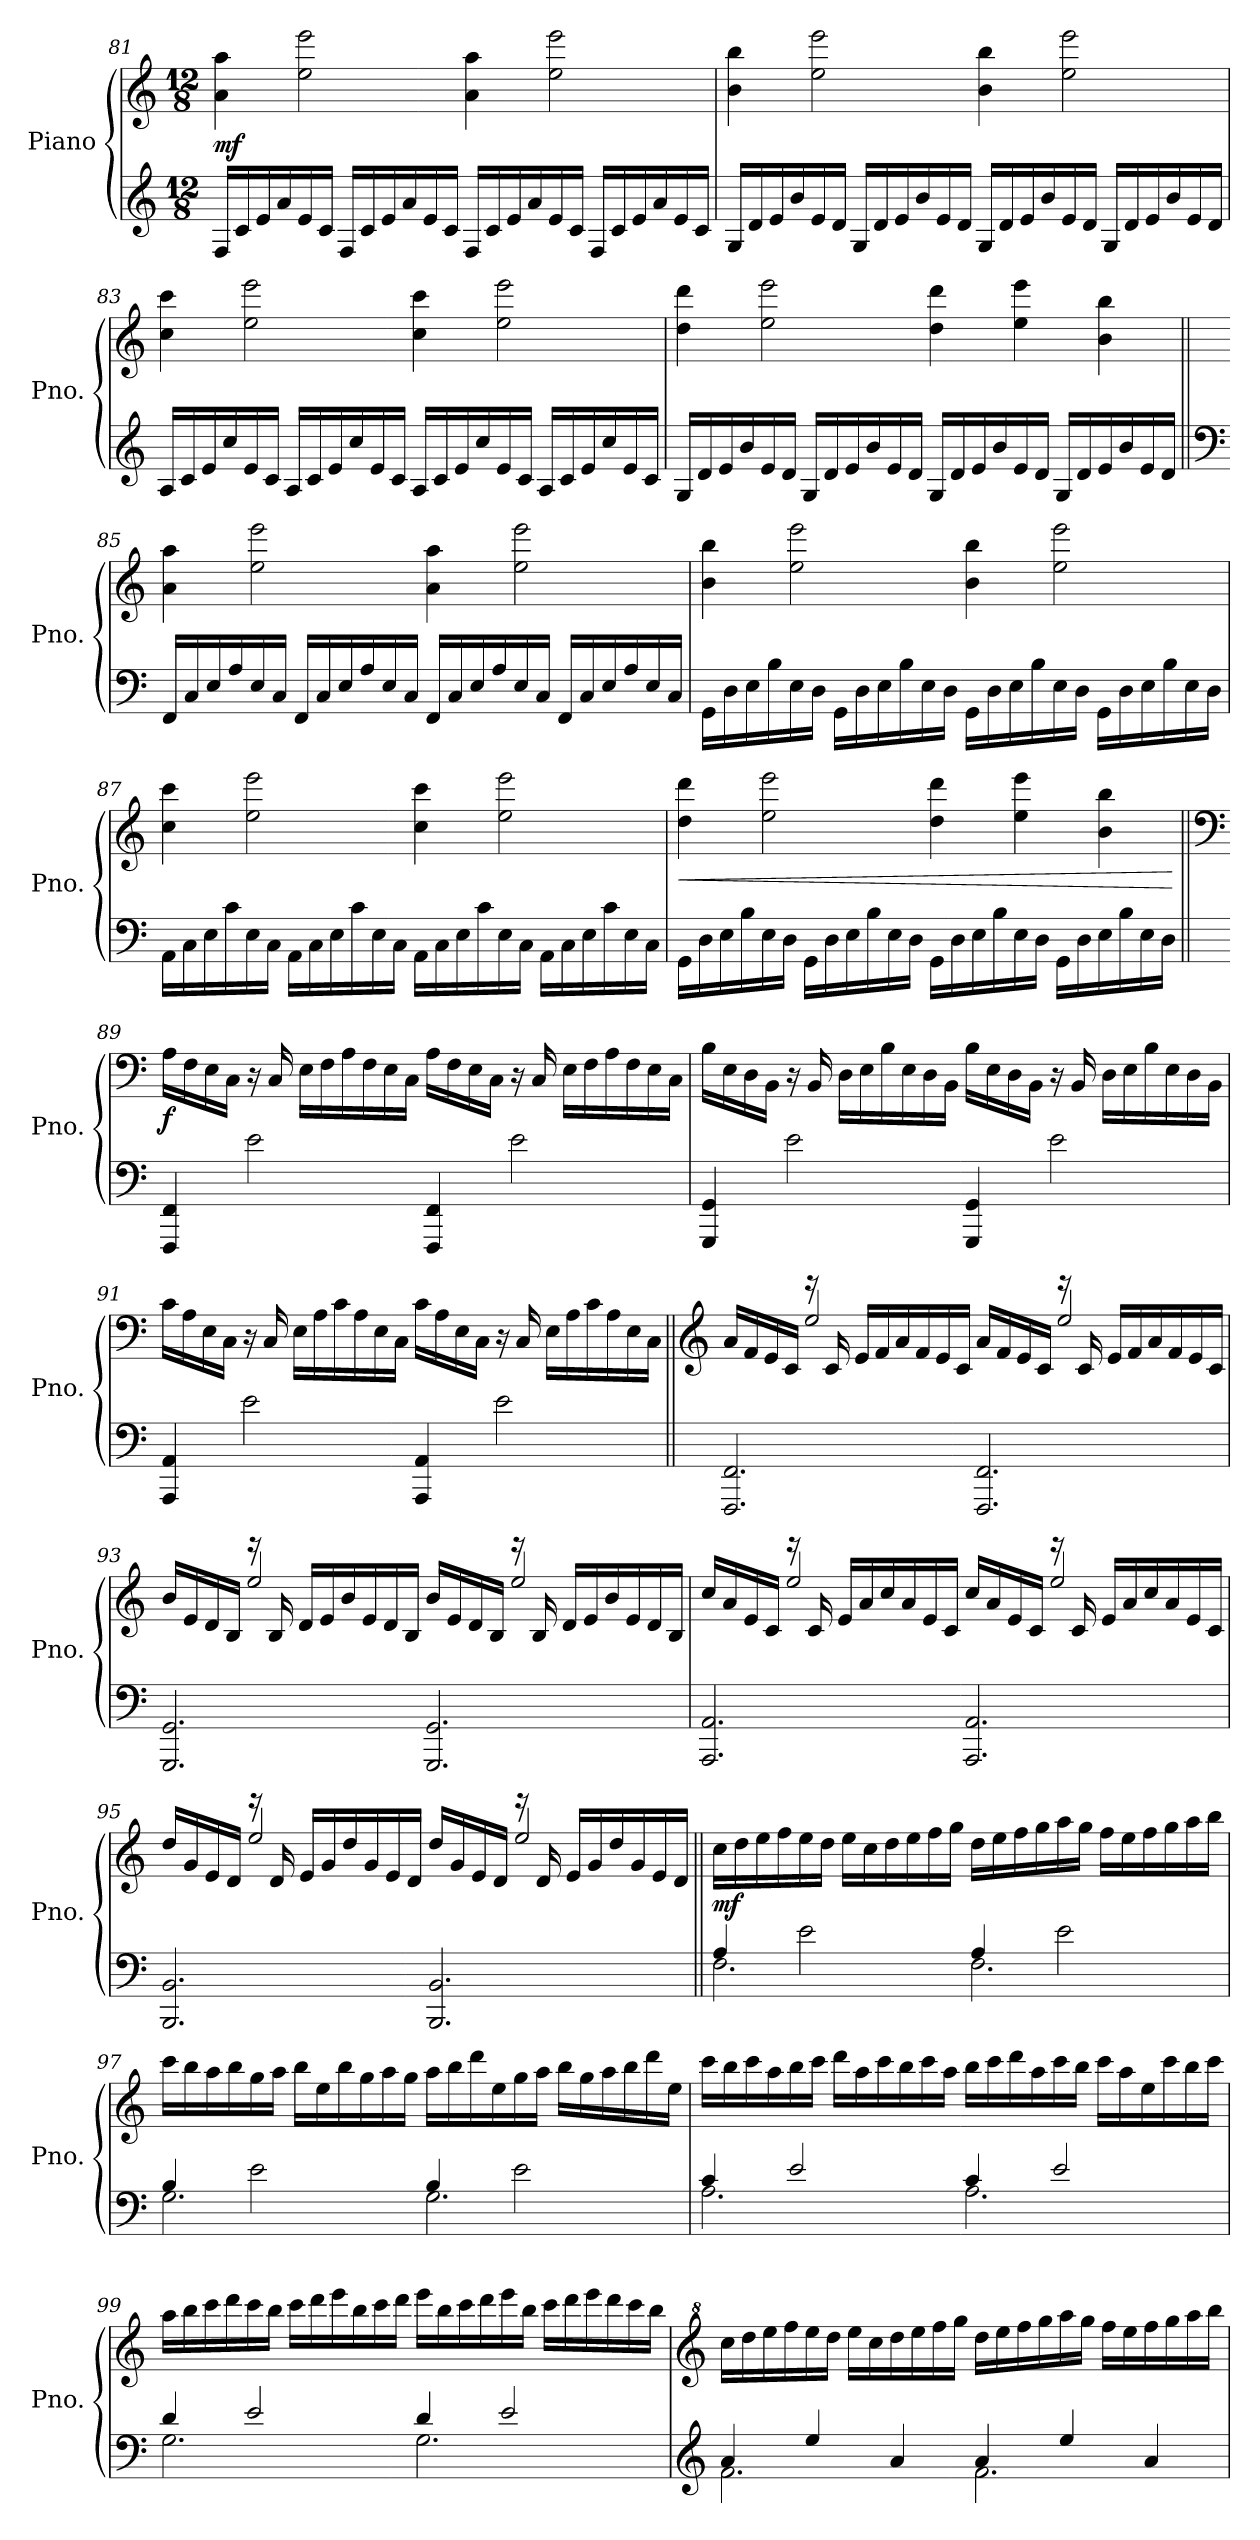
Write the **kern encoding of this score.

**kern	**kern	**dynam
*part1	*part1	*part1
*staff2	*staff1	*staff1/2
*I"Piano	*	*
*I'Pno.	*	*
*clefG2	*clefG2	*
*k[]	*k[]	*
*M12/8	*M12/8	*
=81	=81	=81
!	!	!LO:DY:b
16F/LL	4a\ 4aa\	mf
16c/	.	.
16e/	.	.
16a/	.	.
16e/	2ee\ 2eee\	.
16c/JJ	.	.
16F/LL	.	.
16c/	.	.
16e/	.	.
16a/	.	.
16e/	.	.
16c/JJ	.	.
16F/LL	4a\ 4aa\	.
16c/	.	.
16e/	.	.
16a/	.	.
16e/	2ee\ 2eee\	.
16c/JJ	.	.
16F/LL	.	.
16c/	.	.
16e/	.	.
16a/	.	.
16e/	.	.
16c/JJ	.	.
=82	=82	=82
16G/LL	4b\ 4bb\	.
16d/	.	.
16e/	.	.
16b/	.	.
16e/	2ee\ 2eee\	.
16d/JJ	.	.
16G/LL	.	.
16d/	.	.
16e/	.	.
16b/	.	.
16e/	.	.
16d/JJ	.	.
16G/LL	4b\ 4bb\	.
16d/	.	.
16e/	.	.
16b/	.	.
16e/	2ee\ 2eee\	.
16d/JJ	.	.
16G/LL	.	.
16d/	.	.
16e/	.	.
16b/	.	.
16e/	.	.
16d/JJ	.	.
=83	=83	=83
16A/LL	4cc\ 4ccc\	.
16c/	.	.
16e/	.	.
16cc/	.	.
16e/	2ee\ 2eee\	.
16c/JJ	.	.
16A/LL	.	.
16c/	.	.
16e/	.	.
16cc/	.	.
16e/	.	.
16c/JJ	.	.
16A/LL	4cc\ 4ccc\	.
16c/	.	.
16e/	.	.
16cc/	.	.
16e/	2ee\ 2eee\	.
16c/JJ	.	.
16A/LL	.	.
16c/	.	.
16e/	.	.
16cc/	.	.
16e/	.	.
16c/JJ	.	.
=84	=84	=84
16G/LL	4dd\ 4ddd\	.
16d/	.	.
16e/	.	.
16b/	.	.
16e/	2ee\ 2eee\	.
16d/JJ	.	.
16G/LL	.	.
16d/	.	.
16e/	.	.
16b/	.	.
16e/	.	.
16d/JJ	.	.
16G/LL	4dd\ 4ddd\	.
16d/	.	.
16e/	.	.
16b/	.	.
16e/	4ee\ 4eee\	.
16d/JJ	.	.
16G/LL	.	.
16d/	.	.
16e/	4b\ 4bb\	.
16b/	.	.
16e/	.	.
16d/JJ	.	.
=85||	=85||	=85||
*clefF4	*	*
16FF/LL	4a\ 4aa\	.
16C/	.	.
16E/	.	.
16A/	.	.
16E/	2ee\ 2eee\	.
16C/JJ	.	.
16FF/LL	.	.
16C/	.	.
16E/	.	.
16A/	.	.
16E/	.	.
16C/JJ	.	.
16FF/LL	4a\ 4aa\	.
16C/	.	.
16E/	.	.
16A/	.	.
16E/	2ee\ 2eee\	.
16C/JJ	.	.
16FF/LL	.	.
16C/	.	.
16E/	.	.
16A/	.	.
16E/	.	.
16C/JJ	.	.
=86	=86	=86
16GG\LL	4b\ 4bb\	.
16D\	.	.
16E\	.	.
16B\	.	.
16E\	2ee\ 2eee\	.
16D\JJ	.	.
16GG\LL	.	.
16D\	.	.
16E\	.	.
16B\	.	.
16E\	.	.
16D\JJ	.	.
16GG\LL	4b\ 4bb\	.
16D\	.	.
16E\	.	.
16B\	.	.
16E\	2ee\ 2eee\	.
16D\JJ	.	.
16GG\LL	.	.
16D\	.	.
16E\	.	.
16B\	.	.
16E\	.	.
16D\JJ	.	.
=87	=87	=87
16AA\LL	4cc\ 4ccc\	.
16C\	.	.
16E\	.	.
16c\	.	.
16E\	2ee\ 2eee\	.
16C\JJ	.	.
16AA\LL	.	.
16C\	.	.
16E\	.	.
16c\	.	.
16E\	.	.
16C\JJ	.	.
16AA\LL	4cc\ 4ccc\	.
16C\	.	.
16E\	.	.
16c\	.	.
16E\	2ee\ 2eee\	.
16C\JJ	.	.
16AA\LL	.	.
16C\	.	.
16E\	.	.
16c\	.	.
16E\	.	.
16C\JJ	.	.
=88	=88	=88
!	!	!LO:HP:b
16GG\LL	4dd\ 4ddd\	<
16D\	.	.
16E\	.	.
16B\	.	.
16E\	2ee\ 2eee\	.
16D\JJ	.	.
16GG\LL	.	.
16D\	.	.
16E\	.	.
16B\	.	.
16E\	.	.
16D\JJ	.	.
16GG\LL	4dd\ 4ddd\	.
16D\	.	.
16E\	.	.
16B\	.	.
16E\	4ee\ 4eee\	.
16D\JJ	.	.
16GG\LL	.	.
16D\	.	.
16E\	4b\ 4bb\	.
16B\	.	.
16E\	.	.
16D\JJ	.	.
.	.	[
=89||	=89||	=89||
*	*clefF4	*
!	!	!LO:DY:b
4FFF/ 4FF/	16A\LL	f
.	16F\	.
.	16E\	.
.	16C\JJ	.
2e\	16r	.
.	16C/	.
.	16E\LL	.
.	16F\	.
.	16A\	.
.	16F\	.
.	16E\	.
.	16C\JJ	.
4FFF/ 4FF/	16A\LL	.
.	16F\	.
.	16E\	.
.	16C\JJ	.
2e\	16r	.
.	16C/	.
.	16E\LL	.
.	16F\	.
.	16A\	.
.	16F\	.
.	16E\	.
.	16C\JJ	.
=90	=90	=90
4GGG/ 4GG/	16B\LL	.
.	16E\	.
.	16D\	.
.	16BB\JJ	.
2e\	16r	.
.	16BB/	.
.	16D\LL	.
.	16E\	.
.	16B\	.
.	16E\	.
.	16D\	.
.	16BB\JJ	.
4GGG/ 4GG/	16B\LL	.
.	16E\	.
.	16D\	.
.	16BB\JJ	.
2e\	16r	.
.	16BB/	.
.	16D\LL	.
.	16E\	.
.	16B\	.
.	16E\	.
.	16D\	.
.	16BB\JJ	.
=91	=91	=91
4AAA/ 4AA/	16c\LL	.
.	16A\	.
.	16E\	.
.	16C\JJ	.
2e\	16r	.
.	16C/	.
.	16E\LL	.
.	16A\	.
.	16c\	.
.	16A\	.
.	16E\	.
.	16C\JJ	.
4AAA/ 4AA/	16c\LL	.
.	16A\	.
.	16E\	.
.	16C\JJ	.
2e\	16r	.
.	16C/	.
.	16E\LL	.
.	16A\	.
.	16c\	.
.	16A\	.
.	16E\	.
.	16C\JJ	.
=92||	=92||	=92||
*	*clefG2	*
*	*^	*
2.FFF/ 2.FF/	16a/LL	4ryy	.
.	16f/	.	.
.	16e/	.	.
.	16c/JJ	.	.
.	16r	2ee/	.
.	16c/	.	.
.	16e/LL	.	.
.	16f/	.	.
.	16a/	.	.
.	16f/	.	.
.	16e/	.	.
.	16c/JJ	.	.
2.FFF/ 2.FF/	16a/LL	4ryy	.
.	16f/	.	.
.	16e/	.	.
.	16c/JJ	.	.
.	16r	2ee/	.
.	16c/	.	.
.	16e/LL	.	.
.	16f/	.	.
.	16a/	.	.
.	16f/	.	.
.	16e/	.	.
.	16c/JJ	.	.
=93	=93	=93	=93
2.GGG/ 2.GG/	16b/LL	4ryy	.
.	16e/	.	.
.	16d/	.	.
.	16B/JJ	.	.
.	16r	2ee/	.
.	16B/	.	.
.	16d/LL	.	.
.	16e/	.	.
.	16b/	.	.
.	16e/	.	.
.	16d/	.	.
.	16B/JJ	.	.
2.GGG/ 2.GG/	16b/LL	4ryy	.
.	16e/	.	.
.	16d/	.	.
.	16B/JJ	.	.
.	16r	2ee/	.
.	16B/	.	.
.	16d/LL	.	.
.	16e/	.	.
.	16b/	.	.
.	16e/	.	.
.	16d/	.	.
.	16B/JJ	.	.
=94	=94	=94	=94
2.AAA/ 2.AA/	16cc/LL	4ryy	.
.	16a/	.	.
.	16e/	.	.
.	16c/JJ	.	.
.	16r	2ee/	.
.	16c/	.	.
.	16e/LL	.	.
.	16a/	.	.
.	16cc/	.	.
.	16a/	.	.
.	16e/	.	.
.	16c/JJ	.	.
2.AAA/ 2.AA/	16cc/LL	4ryy	.
.	16a/	.	.
.	16e/	.	.
.	16c/JJ	.	.
.	16r	2ee/	.
.	16c/	.	.
.	16e/LL	.	.
.	16a/	.	.
.	16cc/	.	.
.	16a/	.	.
.	16e/	.	.
.	16c/JJ	.	.
=95	=95	=95	=95
2.BBB/ 2.BB/	16dd/LL	4ryy	.
.	16g/	.	.
.	16e/	.	.
.	16d/JJ	.	.
.	16r	2ee/	.
.	16d/	.	.
.	16e/LL	.	.
.	16g/	.	.
.	16dd/	.	.
.	16g/	.	.
.	16e/	.	.
.	16d/JJ	.	.
2.BBB/ 2.BB/	16dd/LL	4ryy	.
.	16g/	.	.
.	16e/	.	.
.	16d/JJ	.	.
.	16r	2ee/	.
.	16d/	.	.
.	16e/LL	.	.
.	16g/	.	.
.	16dd/	.	.
.	16g/	.	.
.	16e/	.	.
.	16d/JJ	.	.
*	*v	*v	*
=96||	=96||	=96||
*^	*	*
!	!	!	!LO:DY:b
4A/	2.F\	16cc\LL	mf
.	.	16dd\	.
.	.	16ee\	.
.	.	16ff\	.
2e\	.	16ee\	.
.	.	16dd\JJ	.
.	.	16ee\LL	.
.	.	16cc\	.
.	.	16dd\	.
.	.	16ee\	.
.	.	16ff\	.
.	.	16gg\JJ	.
4A/	2.F\	16dd\LL	.
.	.	16ee\	.
.	.	16ff\	.
.	.	16gg\	.
2e\	.	16aa\	.
.	.	16gg\JJ	.
.	.	16ff\LL	.
.	.	16ee\	.
.	.	16ff\	.
.	.	16gg\	.
.	.	16aa\	.
.	.	16bb\JJ	.
=97	=97	=97	=97
4B/	2.G\	16ccc\LL	.
.	.	16bb\	.
.	.	16aa\	.
.	.	16bb\	.
2e\	.	16gg\	.
.	.	16aa\JJ	.
.	.	16bb\LL	.
.	.	16ee\	.
.	.	16bb\	.
.	.	16gg\	.
.	.	16aa\	.
.	.	16gg\JJ	.
4B/	2.G\	16aa\LL	.
.	.	16bb\	.
.	.	16ddd\	.
.	.	16ee\	.
2e\	.	16gg\	.
.	.	16aa\JJ	.
.	.	16bb\LL	.
.	.	16gg\	.
.	.	16aa\	.
.	.	16bb\	.
.	.	16ddd\	.
.	.	16ee\JJ	.
=98	=98	=98	=98
4c/	2.A\	16ccc\LL	.
.	.	16bb\	.
.	.	16ccc\	.
.	.	16aa\	.
2e/	.	16bb\	.
.	.	16ccc\JJ	.
.	.	16ddd\LL	.
.	.	16aa\	.
.	.	16ccc\	.
.	.	16bb\	.
.	.	16ccc\	.
.	.	16aa\JJ	.
4c/	2.A\	16bb\LL	.
.	.	16ccc\	.
.	.	16ddd\	.
.	.	16aa\	.
2e/	.	16ccc\	.
.	.	16bb\JJ	.
.	.	16ccc\LL	.
.	.	16aa\	.
.	.	16ee\	.
.	.	16ccc\	.
.	.	16bb\	.
.	.	16ccc\JJ	.
=99	=99	=99	=99
4d/	2.G\	16aa\LL	.
.	.	16bb\	.
.	.	16ccc\	.
.	.	16ddd\	.
2e/	.	16ccc\	.
.	.	16bb\JJ	.
.	.	16ccc\LL	.
.	.	16ddd\	.
.	.	16eee\	.
.	.	16bb\	.
.	.	16ccc\	.
.	.	16ddd\JJ	.
4d/	2.G\	16eee\LL	.
.	.	16bb\	.
.	.	16ccc\	.
.	.	16ddd\	.
2e/	.	16eee\	.
.	.	16bb\JJ	.
.	.	16ccc\LL	.
.	.	16ddd\	.
.	.	16eee\	.
.	.	16ddd\	.
.	.	16ccc\	.
.	.	16bb\JJ	.
=100	=100	=100	=100
*clefG2	*	*clefG^2	*
4a/	2.f\	16ccc\LL	.
.	.	16ddd\	.
.	.	16eee\	.
.	.	16fff\	.
4ee/	.	16eee\	.
.	.	16ddd\JJ	.
.	.	16eee\LL	.
.	.	16ccc\	.
4a/	.	16ddd\	.
.	.	16eee\	.
.	.	16fff\	.
.	.	16ggg\JJ	.
4a/	2.f\	16ddd\LL	.
.	.	16eee\	.
.	.	16fff\	.
.	.	16ggg\	.
4ee/	.	16aaa\	.
.	.	16ggg\JJ	.
.	.	16fff\LL	.
.	.	16eee\	.
4a/	.	16fff\	.
.	.	16ggg\	.
.	.	16aaa\	.
.	.	16bbb\JJ	.
*v	*v	*	*
=	=	=
*-	*-	*-
